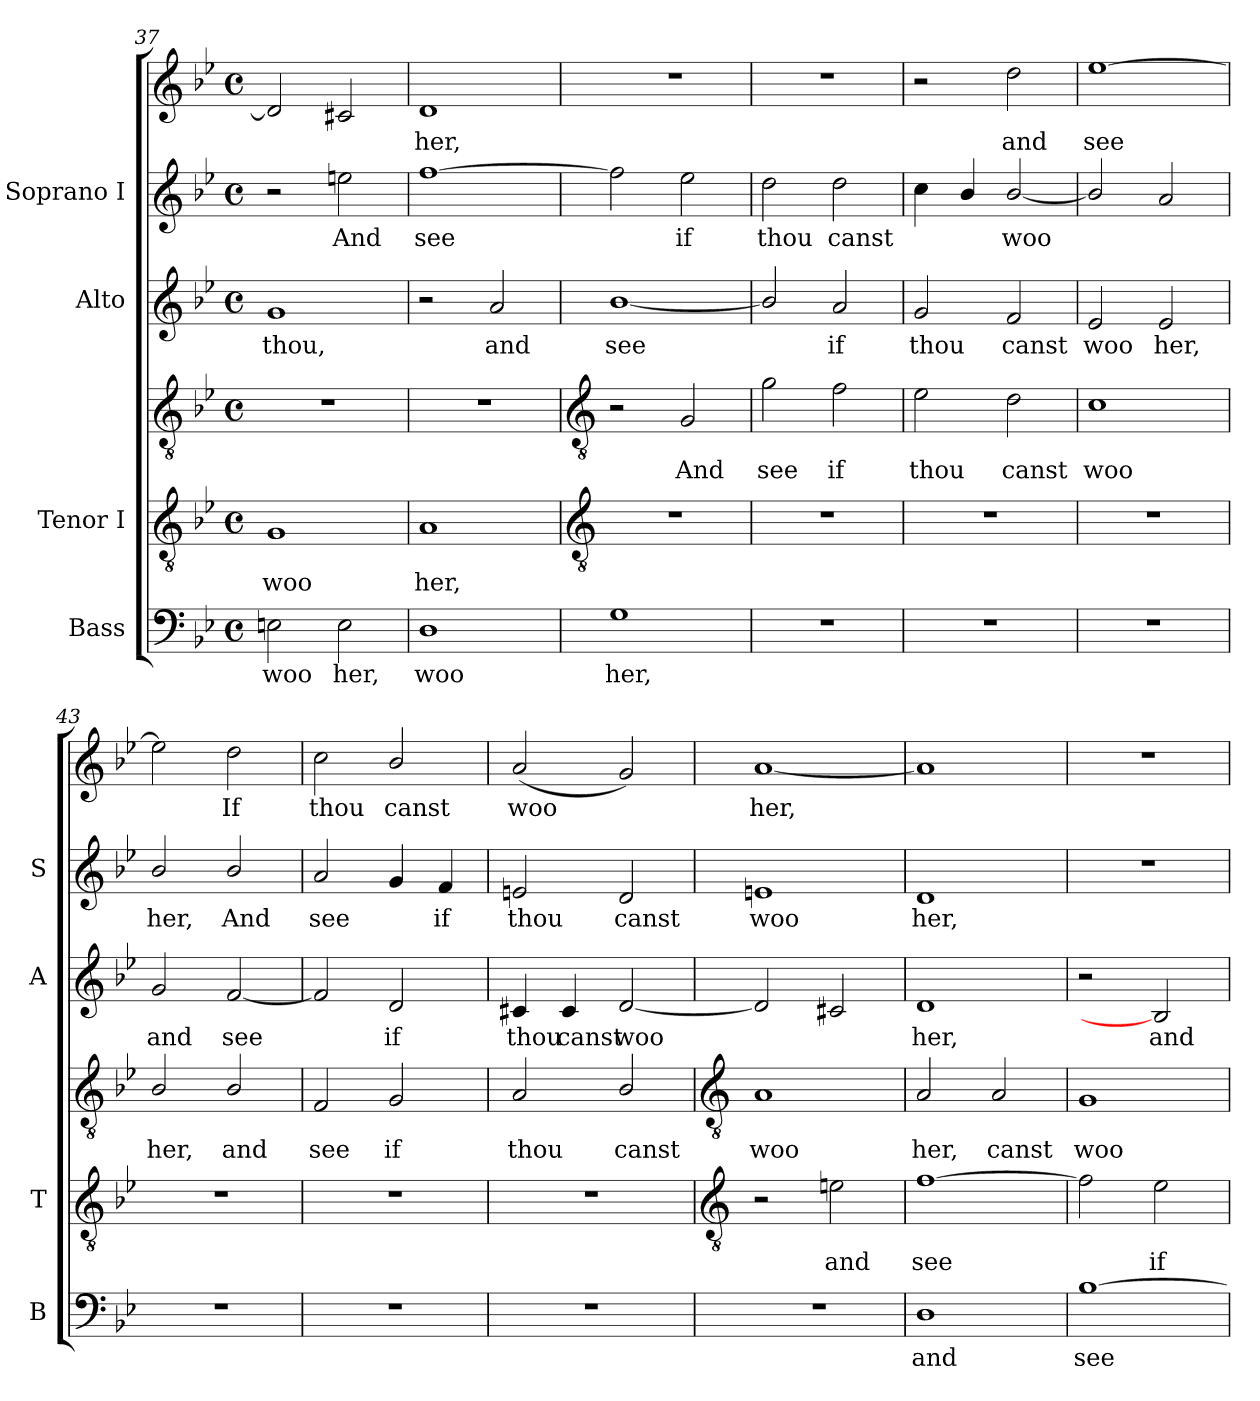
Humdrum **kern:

**kern	**text	**kern	**text	**kern	**text	**kern	**text	**kern	**text	**kern	**text
*part4	*part4	*part3	*part3	*part3	*part3	*part2	*part2	*part1	*part1	*part1	*part1
*staff6	*staff6	*staff5	*staff5	*staff4	*staff4	*staff3	*staff3	*staff2	*staff2	*staff1	*staff1
*I"Bass	*	*I"Tenor I	*	*	*	*I"Alto	*	*I"Soprano I	*	*	*
*I'B	*	*I'T	*	*	*	*I'A	*	*I'S	*	*	*
*clefF4	*	*clefGv2	*	*clefGv2	*	*clefG2	*	*clefG2	*	*clefG2	*
*k[b-e-]	*	*k[b-e-]	*	*k[b-e-]	*	*k[b-e-]	*	*k[b-e-]	*	*k[b-e-]	*
*B-:	*	*B-:	*	*B-:	*	*B-:	*	*B-:	*	*B-:	*
*M4/4	*	*M4/4	*	*M4/4	*	*M4/4	*	*M4/4	*	*M4/4	*
*met(c)	*	*met(c)	*	*met(c)	*	*met(c)	*	*met(c)	*	*met(c)	*
=37	=37	=37	=37	=37	=37	=37	=37	=37	=37	=37	=37
!	!LO:LY:b	!	!LO:LY:b	!	!	!	!LO:LY:b	!	!	!	!
2En	woo	1G	woo	1r	.	1g	thou,	2r	.	2d]	.
!	!LO:LY:b	!	!	!	!	!	!	!	!LO:LY:b	!	!
2E	her,	.	.	.	.	.	.	2een	And	2c#X	.
=38	=38	=38	=38	=38	=38	=38	=38	=38	=38	=38	=38
!	!LO:LY:b	!	!LO:LY:b	!	!	!	!	!	!LO:LY:b	!	!LO:LY:b
1D	woo	1A	her,	1r	.	2r	.	[1ff	see	1d	her,
!	!	!	!	!	!	!	!LO:LY:b	!	!	!	!
.	.	.	.	.	.	2a	and	.	.	.	.
!!LO:LB:g=z
=39	=39	=39	=39	=39	=39	=39	=39	=39	=39	=39	=39
*	*	*clefGv2	*	*clefGv2	*	*	*	*	*	*	*
!	!LO:LY:b	!	!	!	!	!	!LO:LY:b	!	!	!	!
1G	her,	1r	.	2r	.	[1b-/	see	2ff]	.	1r	.
!	!	!	!	!	!LO:LY:b	!	!	!	!LO:LY:b	!	!
.	.	.	.	2G	And	.	.	2ee-	if	.	.
=40	=40	=40	=40	=40	=40	=40	=40	=40	=40	=40	=40
!	!	!	!	!	!LO:LY:b	!	!	!	!LO:LY:b	!	!
1r	.	1r	.	2g	see	2b-/]	.	2dd	thou	1r	.
!	!	!	!	!	!LO:LY:b	!	!LO:LY:b	!	!LO:LY:b	!	!
.	.	.	.	2f	if	2a	if	2dd	canst	.	.
=41	=41	=41	=41	=41	=41	=41	=41	=41	=41	=41	=41
!	!	!	!	!	!LO:LY:b	!	!LO:LY:b	!	!	!	!
1r	.	1r	.	2e-	thou	2g	thou	4cc	.	2r	.
.	.	.	.	.	.	.	.	4b-/	.	.	.
!	!	!	!	!	!LO:LY:b	!	!LO:LY:b	!	!LO:LY:b	!	!LO:LY:b
.	.	.	.	2d	canst	2f	canst	[2b-/	woo	2dd	and
=42	=42	=42	=42	=42	=42	=42	=42	=42	=42	=42	=42
!	!	!	!	!	!LO:LY:b	!	!LO:LY:b	!	!	!	!LO:LY:b
1r	.	1r	.	1c	woo	2e-	woo	2b-/]	.	[1ee-	see
!	!	!	!	!	!	!	!LO:LY:b	!	!	!	!
.	.	.	.	.	.	2e-	her,	2a	.	.	.
=43	=43	=43	=43	=43	=43	=43	=43	=43	=43	=43	=43
!	!	!	!	!	!LO:LY:b	!	!LO:LY:b	!	!LO:LY:b	!	!
1r	.	1r	.	2B-/	her,	2g	and	2b-/	her,	2ee-]	.
!	!	!	!	!	!LO:LY:b	!	!LO:LY:b	!	!LO:LY:b	!	!LO:LY:b
.	.	.	.	2B-/	and	[2f	see	2b-/	And	2dd	If
=44	=44	=44	=44	=44	=44	=44	=44	=44	=44	=44	=44
!	!	!	!	!	!LO:LY:b	!	!	!	!LO:LY:b	!	!LO:LY:b
1r	.	1r	.	2F	see	2f]	.	2a	see	2cc	thou
!	!	!	!	!	!LO:LY:b	!	!LO:LY:b	!	!	!	!LO:LY:b
.	.	.	.	2G	if	2d	if	4g	.	2b-/	canst
!	!	!	!	!	!	!	!	!	!LO:LY:b	!	!
.	.	.	.	.	.	.	.	4f	if	.	.
=45	=45	=45	=45	=45	=45	=45	=45	=45	=45	=45	=45
!	!	!	!	!	!LO:LY:b	!	!LO:LY:b	!	!LO:LY:b	!	!LO:LY:b
1r	.	1r	.	2A	thou	4c#X	thou	2en	thou	(<2a	woo
!	!	!	!	!	!	!	!LO:LY:b	!	!	!	!
.	.	.	.	.	.	4c#	canst	.	.	.	.
!	!	!	!	!	!LO:LY:b	!	!LO:LY:b	!	!LO:LY:b	!	!
.	.	.	.	2B-/	canst	[2d	woo	2d	canst	2g)	.
!!LO:LB:g=z
=46	=46	=46	=46	=46	=46	=46	=46	=46	=46	=46	=46
*	*	*clefGv2	*	*clefGv2	*	*	*	*	*	*	*
!	!	!	!	!	!LO:LY:b	!	!	!	!LO:LY:b	!	!LO:LY:b
1r	.	2r	.	1A	woo	2d]	.	1en	woo	[1a	her,
!	!	!	!LO:LY:b	!	!	!	!	!	!	!	!
.	.	2en	and	.	.	2c#X	.	.	.	.	.
=47	=47	=47	=47	=47	=47	=47	=47	=47	=47	=47	=47
!	!LO:LY:b	!	!LO:LY:b	!	!LO:LY:b	!	!LO:LY:b	!	!LO:LY:b	!	!
1D	and	[1f	see	2A	her,	1d	her,	1d	her,	1a]	.
!	!	!	!	!	!LO:LY:b	!	!	!	!	!	!
.	.	.	.	2A	canst	.	.	.	.	.	.
=48	=48	=48	=48	=48	=48	=48	=48	=48	=48	=48	=48
!	!LO:LY:b	!	!	!	!LO:LY:b	!	!	!	!	!	!
[1B-	see	2f]	.	1G	woo	2r	.	1r	.	1r	.
!	!	!	!LO:LY:b	!	!	!	!LO:LY:b	!	!	!	!
.	.	2e-	if	.	.	2B-]	and	.	.	.	.
=	=	=	=	=	=	=	=	=	=	=	=
*-	*-	*-	*-	*-	*-	*-	*-	*-	*-	*-	*-
